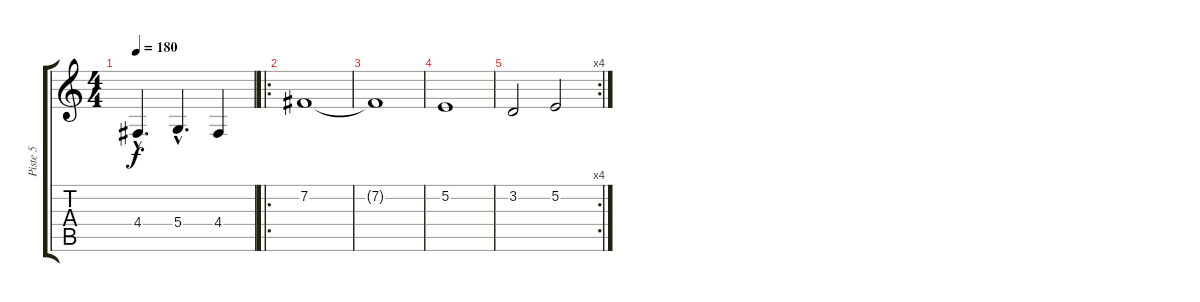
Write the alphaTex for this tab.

\track ("Piste 5" "Piste 5") {instrument choiraahs}
\staff {score tabs}
\tuning (E4 B3 G3 D3 A2 E2) {hide}
\ts (4 4)
\tempo 180
\clef g2
\ks c
4.4{hac}.4{d dy f} 5.4{hac}.4{d} 4.4.4 |
\ro
7.2.1 |
7.2{t}.1 |
5.2.1 |
\rc 4
3.2.2 5.2.2
